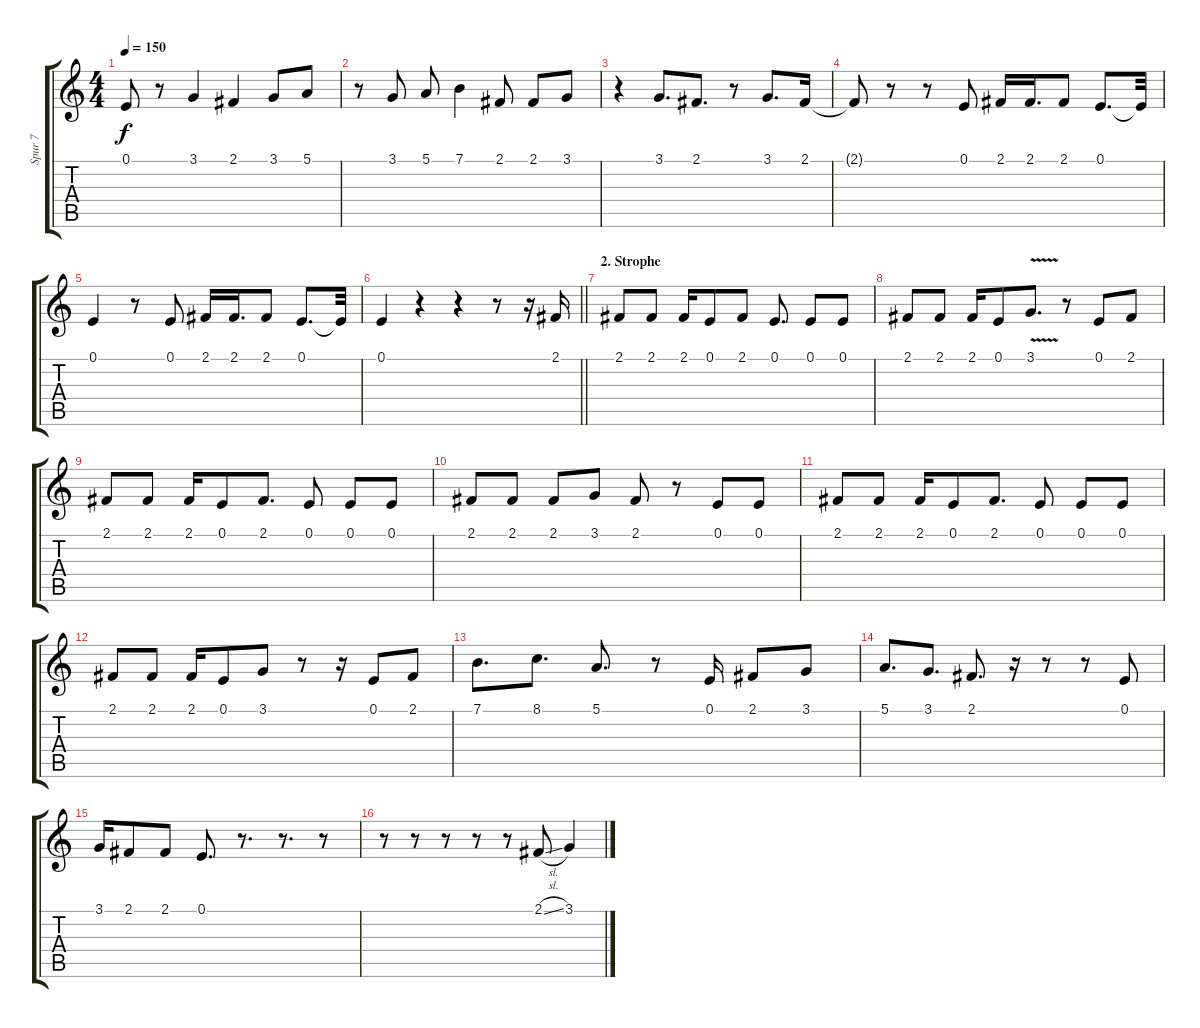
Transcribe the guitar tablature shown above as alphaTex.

\track ("Spur 7" "Spur 7") {instrument sopranosax}
\staff {score tabs}
\tuning (E4 B3 G3 D3 A2 E2) {hide}
\ts (4 4)
\tempo 150
\clef g2
\ks c
0.1.8{dy f} r.8 3.1.4 2.1.4 3.1.8 5.1.8 |
r.8 3.1.8 5.1.8 7.1.4 2.1.8 2.1.8 3.1.8 |
r.4 3.1.8{d} 2.1.8{d} r.8 3.1.8{d} 2.1.16 |
2.1{t}.8 r.8 r.8 0.1.8 2.1.16 2.1.16{d} 2.1.8 0.1.8{d} 0.1{t}.32 |
0.1.4 r.8 0.1.8 2.1.16 2.1.16{d} 2.1.8 0.1.8{d} 0.1{t}.32 |
\barLineRight lightlight
0.1.4 r.4 r.4 r.8 r.16 2.1.16 |
\section ("" "2. Strophe")
2.1.8{volume 13} 2.1.8 2.1.16 0.1.8 2.1.8 0.1.8{d} 0.1.8 0.1.8 |
2.1.8 2.1.8 2.1.16 0.1.8 3.1{v}.8{d} r.8 0.1.8 2.1.8 |
2.1.8 2.1.8 2.1.16 0.1.8 2.1.8{d} 0.1.8 0.1.8 0.1.8 |
2.1.8 2.1.8 2.1.8 3.1.8 2.1.8 r.8 0.1.8 0.1.8 |
2.1.8 2.1.8 2.1.16 0.1.8 2.1.8{d} 0.1.8 0.1.8 0.1.8 |
2.1.8 2.1.8 2.1.16 0.1.8 3.1.8 r.8 r.16 0.1.8 2.1.8 |
7.1.8{d} 8.1.8{d} 5.1.8{d} r.8 0.1.16 2.1.8 3.1.8 |
5.1.8{d} 3.1.8{d} 2.1.8{d} r.16 r.8 r.8 0.1.8 |
3.1.16 2.1.8 2.1.8 0.1.8{d} r.8{d} r.8{d} r.8 |
r.8 r.8 r.8 r.8 r.8 2.1{sl}.8 3.1.4
